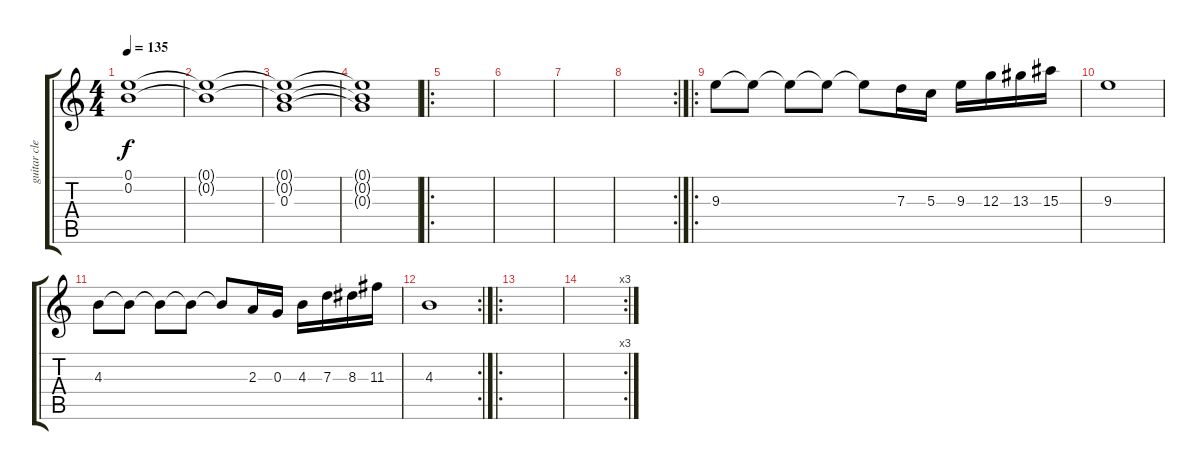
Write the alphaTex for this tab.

\track ("guitar clean" "guitar cle") {instrument electricguitarjazz}
\staff {score tabs}
\tuning (E4 B3 G3 D3 A2 E2) {hide}
\ts (4 4)
\tempo 135
\clef g2
\ks c
(0.1{t} 0.2{t}).1{dy f} |
(0.1{t} 0.2{t}).1 |
(0.1{t} 0.2{t} 0.3).1 |
(0.1{t} 0.2{t} 0.3{t}).1 |
\ro
|
|
|
\rc 2
|
\ro
9.3.8{volume 9 balance 0 instrument electricguitarjazz} 9.3{t}.8 9.3{t}.8 9.3{t}.8 9.3{t}.8 7.3.16 5.3.16 9.3.16 12.3.16 13.3.16 15.3.16 |
9.3.1 |
4.3.8 4.3{t}.8 4.3{t}.8 4.3{t}.8 4.3{t}.8 2.3.16 0.3.16 4.3.16 7.3.16 8.3.16 11.3.16 |
\rc 2
4.3.1 |
\ro
|
\rc 3
